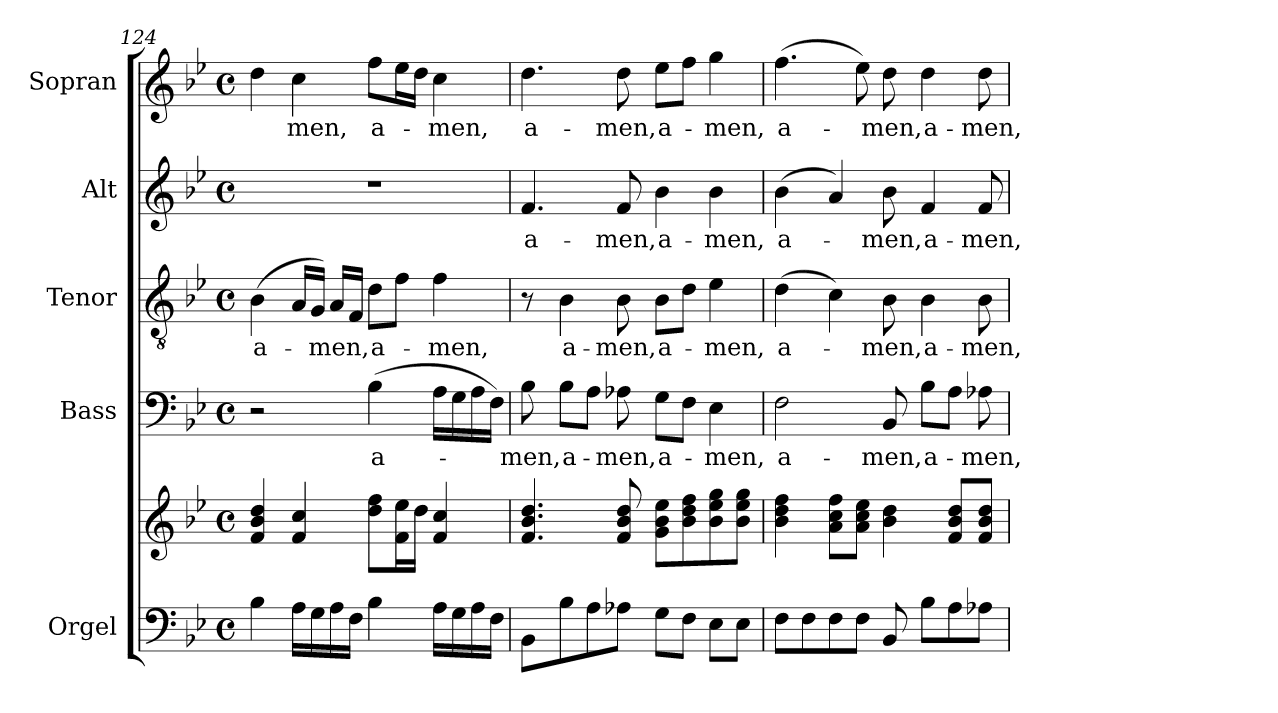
**kern	**kern	**kern	**text	**kern	**text	**kern	**text	**kern	**text
*part5	*part5	*part4	*part4	*part3	*part3	*part2	*part2	*part1	*part1
*staff6	*staff5	*staff4	*staff4	*staff3	*staff3	*staff2	*staff2	*staff1	*staff1
*I"Orgel	*	*I"Bass	*	*I"Tenor	*	*I"Alt	*	*I"Sopran	*
*I'Org.	*	*I'B.	*	*I'T.	*	*I'A.	*	*I'S.	*
!!LO:LB:g=z
*clefF4	*clefG2	*clefF4	*	*clefGv2	*	*clefG2	*	*clefG2	*
*k[b-e-]	*k[b-e-]	*k[b-e-]	*	*k[b-e-]	*	*k[b-e-]	*	*k[b-e-]	*
*B-:	*B-:	*B-:	*	*B-:	*	*B-:	*	*B-:	*
*M4/4	*M4/4	*M4/4	*	*M4/4	*	*M4/4	*	*M4/4	*
*met(c)	*met(c)	*met(c)	*	*met(c)	*	*met(c)	*	*met(c)	*
=124	=124	=124	=124	=124	=124	=124	=124	=124	=124
!	!	!	!	!	!LO:LY:b	!	!	!	!
4B-\	4f/ 4b-/ 4dd/	2r	.	(>4B-\	a-	1r	.	4dd\	.
!	!	!	!	!	!	!	!	!	!LO:LY:b
16A\LL	4f/ 4cc/	.	.	16A/LL	.	.	.	4cc\	-men,
16G\	.	.	.	16G/JJ)	.	.	.	.	.
!	!	!	!	!	!LO:LY:b	!	!	!	!
16A\	.	.	.	16A/LL	-men,	.	.	.	.
16F\JJ	.	.	.	16F/JJ	.	.	.	.	.
!	!	!	!LO:LY:b	!	!LO:LY:b	!	!	!	!LO:LY:b
4B-\	8dd\ 8ff\L	(>4B-\	a-	8d\L	a-	.	.	8ff\L	a-
.	16f\ 16ee-\L	.	.	8f\J	.	.	.	16ee-\L	.
.	16dd\JJ	.	.	.	.	.	.	16dd\JJ	.
!	!	!	!	!	!LO:LY:b	!	!	!	!LO:LY:b
16A\LL	4f/ 4cc/	16A\LL	.	4f\	-men,	.	.	4cc\	-men,
16G\	.	16G\	.	.	.	.	.	.	.
16A\	.	16A\	.	.	.	.	.	.	.
16F\JJ	.	16F\JJ)	.	.	.	.	.	.	.
=125	=125	=125	=125	=125	=125	=125	=125	=125	=125
!	!	!	!LO:LY:b	!	!	!	!LO:LY:b	!	!LO:LY:b
8BB-\L	4.f/ 4.b-/ 4.dd/	8B-\	-men,	8r	.	4.f/	a-	4.dd\	a-
!	!	!	!LO:LY:b	!	!LO:LY:b	!	!	!	!
8B-\	.	8B-\L	a-	4B-\	a-	.	.	.	.
8A\	.	8A\J	.	.	.	.	.	.	.
!	!	!	!LO:LY:b	!	!LO:LY:b	!	!LO:LY:b	!	!LO:LY:b
8A-X\J	8f/ 8b-/ 8dd/	8A-X\	-men,	8B-\	-men,	8f/	-men,	8dd\	-men,
!	!	!	!LO:LY:b	!	!LO:LY:b	!	!LO:LY:b	!	!LO:LY:b
8G\L	8g\ 8b-\ 8ee-\L	8G\L	a-	8B-\L	a-	4b-\	a-	8ee-\L	a-
8F\J	8b-\ 8dd\ 8ff\	8F\J	.	8d\J	.	.	.	8ff\J	.
!	!	!	!LO:LY:b	!	!LO:LY:b	!	!LO:LY:b	!	!LO:LY:b
8E-\L	8b-\ 8ee-\ 8gg\	4E-\	-men,	4e-\	-men,	4b-\	-men,	4gg\	-men,
8E-\J	8b-\ 8ee-\ 8gg\J	.	.	.	.	.	.	.	.
=126	=126	=126	=126	=126	=126	=126	=126	=126	=126
!	!	!	!LO:LY:b	!	!LO:LY:b	!	!LO:LY:b	!	!LO:LY:b
8F\L	4b-\ 4dd\ 4ff\	2F\	a-	(>4d\	a-	(>4b-\	a-	(>4.ff\	a-
8F\	.	.	.	.	.	.	.	.	.
8F\	8a\ 8cc\ 8ff\L	.	.	4c\)	.	4a/)	.	.	.
8F\J	8a\ 8cc\ 8ee-\J	.	.	.	.	.	.	8ee-\)	.
!	!	!	!LO:LY:b	!	!LO:LY:b	!	!LO:LY:b	!	!LO:LY:b
8BB-/	4b-\ 4dd\	8BB-/	-men,	8B-\	-men,	8b-\	-men,	8dd\	-men,
!	!	!	!LO:LY:b	!	!LO:LY:b	!	!LO:LY:b	!	!LO:LY:b
8B-\L	.	8B-\L	a-	4B-\	a-	4f/	a-	4dd\	a-
8A\	8f/ 8b-/ 8dd/L	8A\J	.	.	.	.	.	.	.
!	!	!	!LO:LY:b	!	!LO:LY:b	!	!LO:LY:b	!	!LO:LY:b
8A-X\J	8f/ 8b-/ 8dd/J	8A-X\	-men,	8B-\	-men,	8f/	-men,	8dd\	-men,
=	=	=	=	=	=	=	=	=	=
*-	*-	*-	*-	*-	*-	*-	*-	*-	*-
